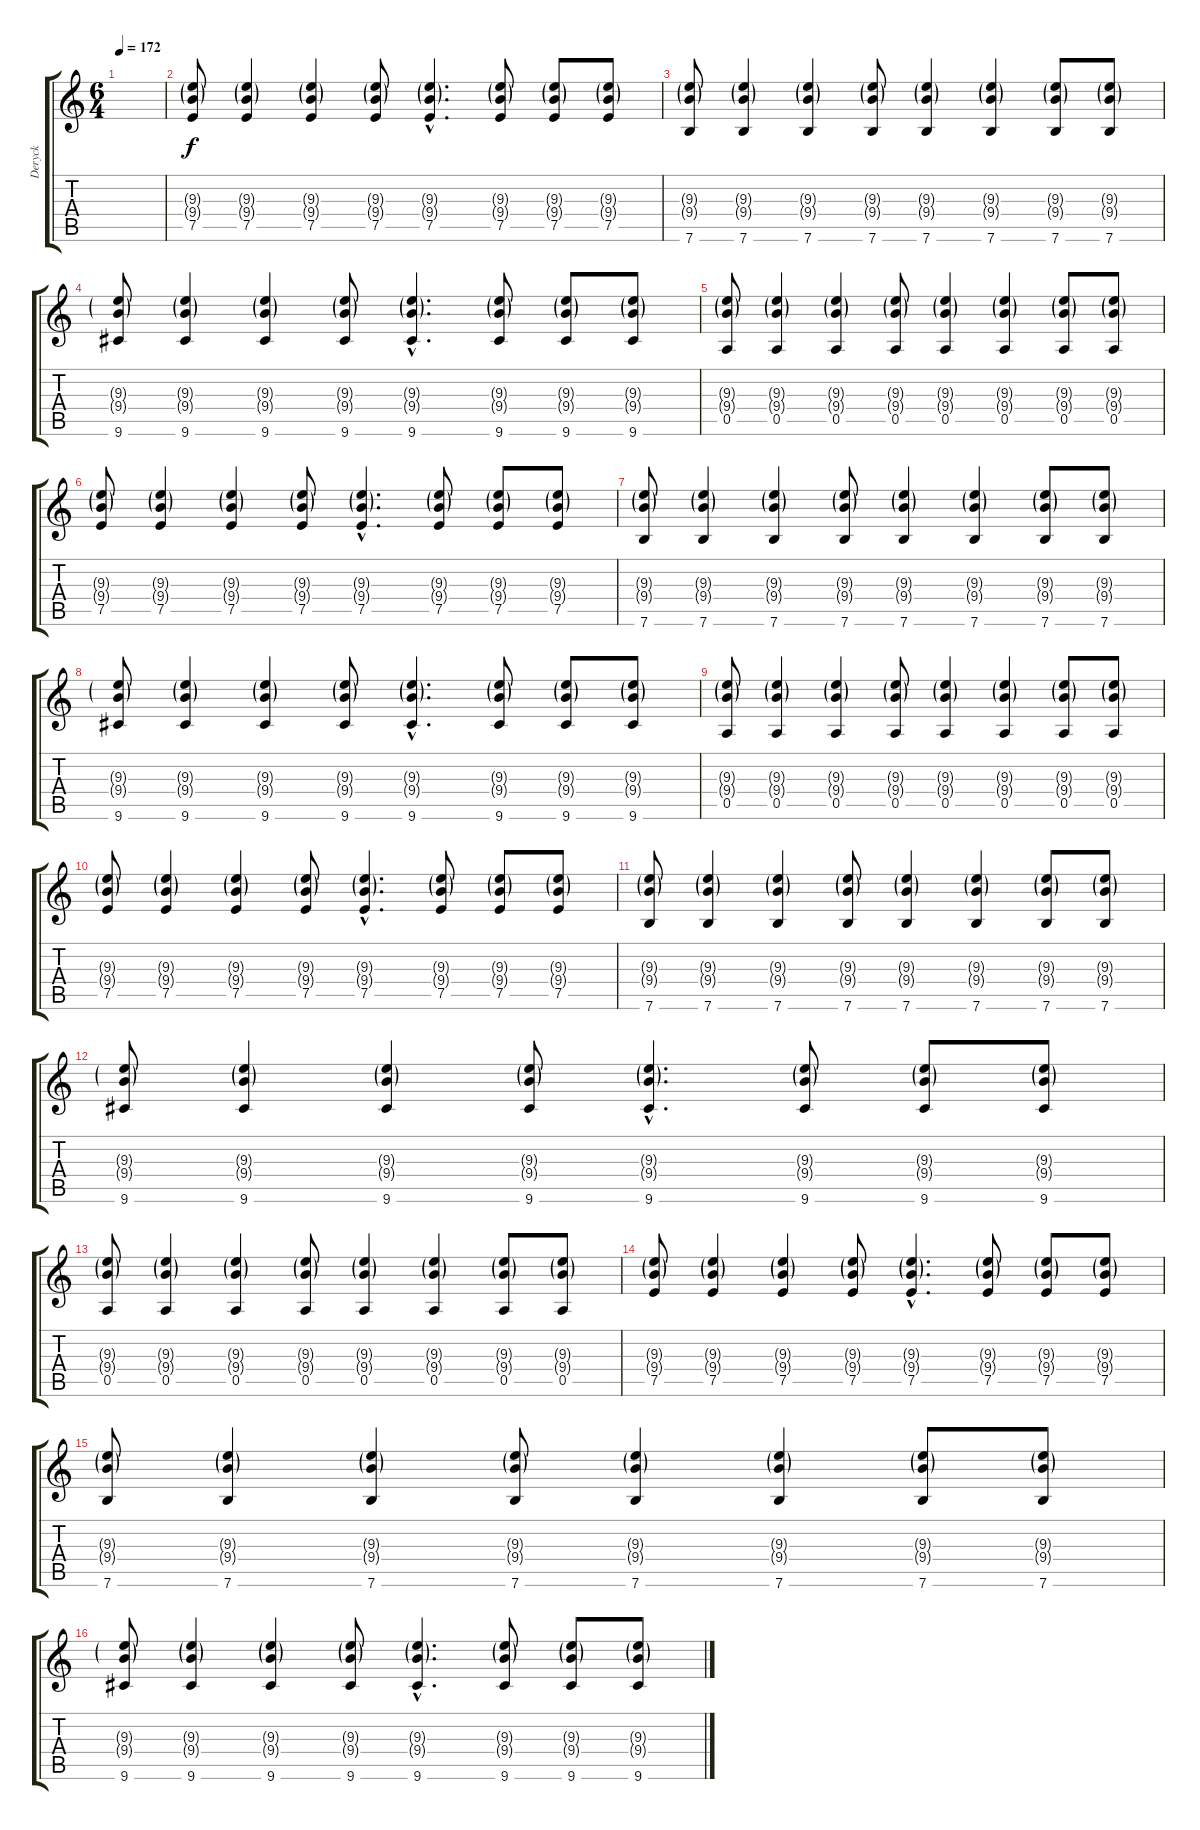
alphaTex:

\track ("Deryck" "Deryck") {instrument electricguitarclean}
\staff {score tabs}
\tuning (E4 B3 G3 D3 A2 E2) {hide}
\ts (6 4)
\tempo 172
\clef g2
\ks c
|
(9.3{g} 9.4{g} 7.5).8 (9.3{g} 9.4{g} 7.5).4 (9.3{g} 9.4{g} 7.5).4 (9.3{g} 9.4{g} 7.5).8 (9.3{g hac} 9.4{g hac} 7.5{hac}).4{d} (9.3{g} 9.4{g} 7.5).8 (9.3{g} 9.4{g} 7.5).8 (9.3{g} 9.4{g} 7.5).8 |
(9.3{g} 9.4{g} 7.6).8 (9.3{g} 9.4{g} 7.6).4 (9.3{g} 9.4{g} 7.6).4 (9.3{g} 9.4{g} 7.6).8 (9.3{g} 9.4{g} 7.6).4 (9.3{g} 9.4{g} 7.6).4 (9.3{g} 9.4{g} 7.6).8 (9.3{g} 9.4{g} 7.6).8 |
(9.3{g} 9.4{g} 9.6).8 (9.3{g} 9.4{g} 9.6).4 (9.3{g} 9.4{g} 9.6).4 (9.3{g} 9.4{g} 9.6).8 (9.3{g hac} 9.4{g hac} 9.6{hac}).4{d} (9.3{g} 9.4{g} 9.6).8 (9.3{g} 9.4{g} 9.6).8 (9.3{g} 9.4{g} 9.6).8 |
(9.3{g} 9.4{g} 0.5).8 (9.3{g} 9.4{g} 0.5).4 (9.3{g} 9.4{g} 0.5).4 (9.3{g} 9.4{g} 0.5).8 (9.3{g} 9.4{g} 0.5).4 (9.3{g} 9.4{g} 0.5).4 (9.3{g} 9.4{g} 0.5).8 (9.3{g} 9.4{g} 0.5).8 |
(9.3{g} 9.4{g} 7.5).8 (9.3{g} 9.4{g} 7.5).4 (9.3{g} 9.4{g} 7.5).4 (9.3{g} 9.4{g} 7.5).8 (9.3{g hac} 9.4{g hac} 7.5{hac}).4{d} (9.3{g} 9.4{g} 7.5).8 (9.3{g} 9.4{g} 7.5).8 (9.3{g} 9.4{g} 7.5).8 |
(9.3{g} 9.4{g} 7.6).8 (9.3{g} 9.4{g} 7.6).4 (9.3{g} 9.4{g} 7.6).4 (9.3{g} 9.4{g} 7.6).8 (9.3{g} 9.4{g} 7.6).4 (9.3{g} 9.4{g} 7.6).4 (9.3{g} 9.4{g} 7.6).8 (9.3{g} 9.4{g} 7.6).8 |
(9.3{g} 9.4{g} 9.6).8 (9.3{g} 9.4{g} 9.6).4 (9.3{g} 9.4{g} 9.6).4 (9.3{g} 9.4{g} 9.6).8 (9.3{g hac} 9.4{g hac} 9.6{hac}).4{d} (9.3{g} 9.4{g} 9.6).8 (9.3{g} 9.4{g} 9.6).8 (9.3{g} 9.4{g} 9.6).8 |
(9.3{g} 9.4{g} 0.5).8 (9.3{g} 9.4{g} 0.5).4 (9.3{g} 9.4{g} 0.5).4 (9.3{g} 9.4{g} 0.5).8 (9.3{g} 9.4{g} 0.5).4 (9.3{g} 9.4{g} 0.5).4 (9.3{g} 9.4{g} 0.5).8 (9.3{g} 9.4{g} 0.5).8 |
(9.3{g} 9.4{g} 7.5).8 (9.3{g} 9.4{g} 7.5).4 (9.3{g} 9.4{g} 7.5).4 (9.3{g} 9.4{g} 7.5).8 (9.3{g hac} 9.4{g hac} 7.5{hac}).4{d} (9.3{g} 9.4{g} 7.5).8 (9.3{g} 9.4{g} 7.5).8 (9.3{g} 9.4{g} 7.5).8 |
(9.3{g} 9.4{g} 7.6).8 (9.3{g} 9.4{g} 7.6).4 (9.3{g} 9.4{g} 7.6).4 (9.3{g} 9.4{g} 7.6).8 (9.3{g} 9.4{g} 7.6).4 (9.3{g} 9.4{g} 7.6).4 (9.3{g} 9.4{g} 7.6).8 (9.3{g} 9.4{g} 7.6).8 |
(9.3{g} 9.4{g} 9.6).8 (9.3{g} 9.4{g} 9.6).4 (9.3{g} 9.4{g} 9.6).4 (9.3{g} 9.4{g} 9.6).8 (9.3{g hac} 9.4{g hac} 9.6{hac}).4{d} (9.3{g} 9.4{g} 9.6).8 (9.3{g} 9.4{g} 9.6).8 (9.3{g} 9.4{g} 9.6).8 |
(9.3{g} 9.4{g} 0.5).8 (9.3{g} 9.4{g} 0.5).4 (9.3{g} 9.4{g} 0.5).4 (9.3{g} 9.4{g} 0.5).8 (9.3{g} 9.4{g} 0.5).4 (9.3{g} 9.4{g} 0.5).4 (9.3{g} 9.4{g} 0.5).8 (9.3{g} 9.4{g} 0.5).8 |
(9.3{g} 9.4{g} 7.5).8 (9.3{g} 9.4{g} 7.5).4 (9.3{g} 9.4{g} 7.5).4 (9.3{g} 9.4{g} 7.5).8 (9.3{g hac} 9.4{g hac} 7.5{hac}).4{d} (9.3{g} 9.4{g} 7.5).8 (9.3{g} 9.4{g} 7.5).8 (9.3{g} 9.4{g} 7.5).8 |
(9.3{g} 9.4{g} 7.6).8 (9.3{g} 9.4{g} 7.6).4 (9.3{g} 9.4{g} 7.6).4 (9.3{g} 9.4{g} 7.6).8 (9.3{g} 9.4{g} 7.6).4 (9.3{g} 9.4{g} 7.6).4 (9.3{g} 9.4{g} 7.6).8 (9.3{g} 9.4{g} 7.6).8 |
(9.3{g} 9.4{g} 9.6).8 (9.3{g} 9.4{g} 9.6).4 (9.3{g} 9.4{g} 9.6).4 (9.3{g} 9.4{g} 9.6).8 (9.3{g hac} 9.4{g hac} 9.6{hac}).4{d} (9.3{g} 9.4{g} 9.6).8 (9.3{g} 9.4{g} 9.6).8 (9.3{g} 9.4{g} 9.6).8
